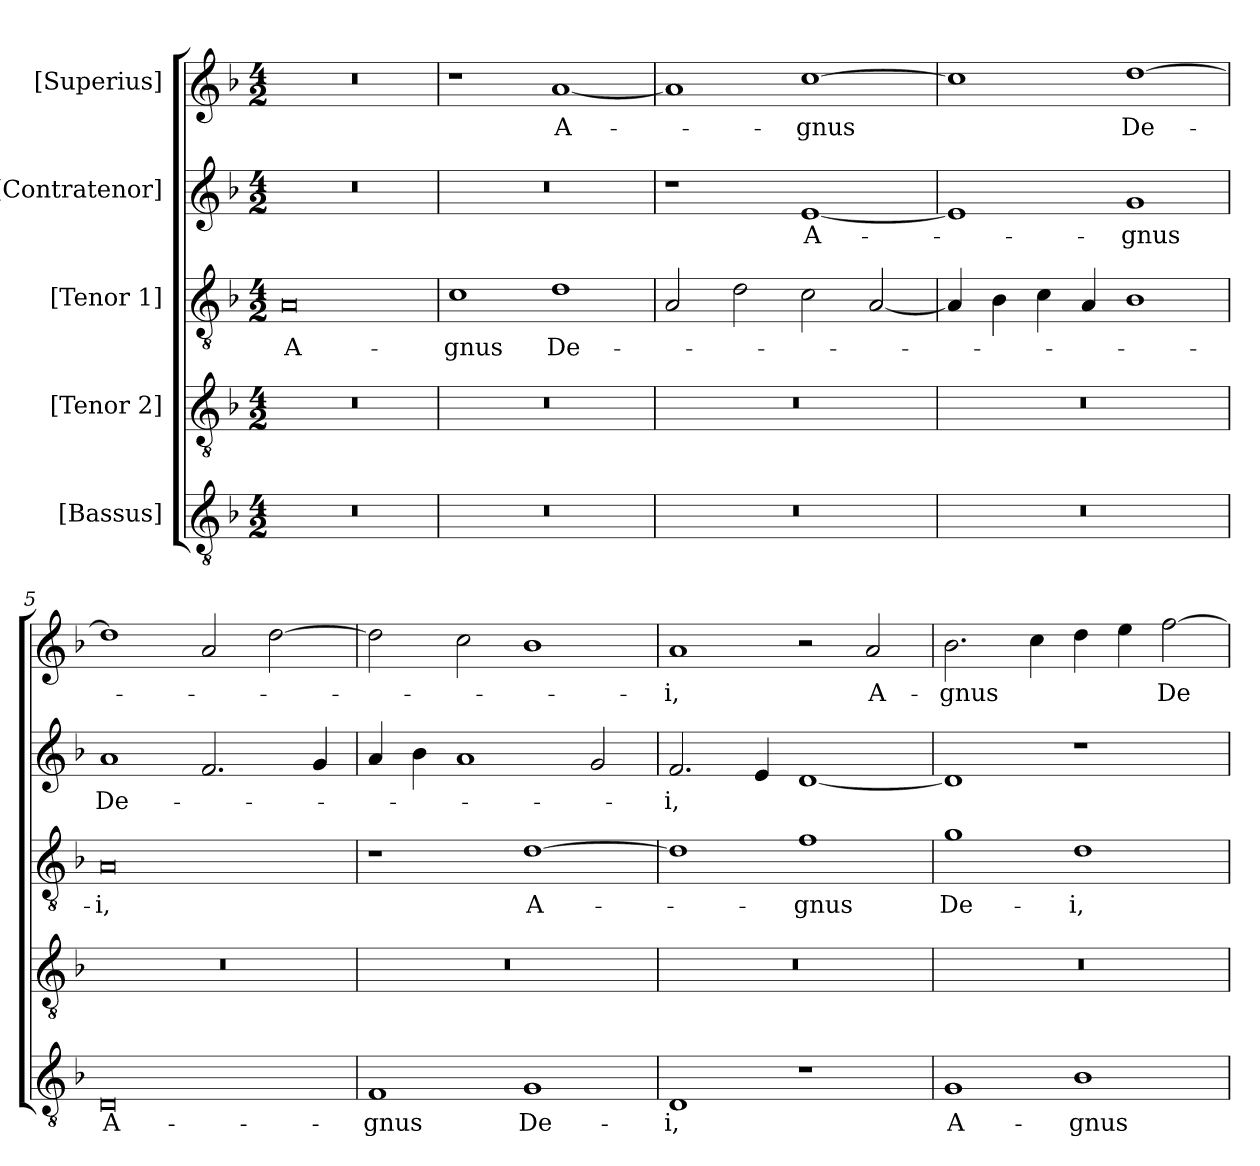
**kern	**text	**kern	**kern	**text	**kern	**text	**kern	**text
*part5	*part5	*part4	*part3	*part3	*part2	*part2	*part1	*part1
*staff5	*staff5	*staff4	*staff3	*staff3	*staff2	*staff2	*staff1	*staff1
*I"[Bassus]	*	*I"[Tenor 2]	*I"[Tenor 1]	*	*I"[Contratenor]	*	*I"[Superius]	*
*clefGv2	*	*clefGv2	*clefGv2	*	*clefG2	*	*clefG2	*
*k[b-]	*	*k[b-]	*k[b-]	*	*k[b-]	*	*k[b-]	*
*M4/2	*	*M4/2	*M4/2	*	*M4/2	*	*M4/2	*
=1	=1	=1	=1	=1	=1	=1	=1	=1
0r	.	0r	0A/	A-	0r	.	0r	.
=2	=2	=2	=2	=2	=2	=2	=2	=2
0r	.	0r	1c\	-gnus	0r	.	1r	.
.	.	.	1d\	De-	.	.	[1a/	A-
=3	=3	=3	=3	=3	=3	=3	=3	=3
0r	.	0r	2A/	.	1r	.	1a/]	.
.	.	.	2d\	.	.	.	.	.
.	.	.	2c\	.	[1e/	A-	[1cc\	-gnus
.	.	.	[2A/	.	.	.	.	.
=4	=4	=4	=4	=4	=4	=4	=4	=4
0r	.	0r	4A/]	.	1e/]	.	1cc\]	.
.	.	.	4B-\	.	.	.	.	.
.	.	.	4c\	.	.	.	.	.
.	.	.	4A/	.	.	.	.	.
.	.	.	1B-\	.	1g/	-gnus	[1dd\	De-
=5	=5	=5	=5	=5	=5	=5	=5	=5
0D/	A-	0r	0A/	-i,	1a/	De-	1dd\]	.
.	.	.	.	.	2.f/	.	2a/	.
.	.	.	.	.	.	.	[2dd\	.
.	.	.	.	.	4g/	.	.	.
=6	=6	=6	=6	=6	=6	=6	=6	=6
1F/	-gnus	0r	1r	.	4a/	.	2dd\]	.
.	.	.	.	.	4b-\	.	.	.
.	.	.	.	.	1a/	.	2cc\	.
1G/	De-	.	[1d\	A-	.	.	1b-\	.
.	.	.	.	.	2g/	.	.	.
=7	=7	=7	=7	=7	=7	=7	=7	=7
1D/	-i,	0r	1d\]	.	2.f/	-i,	1a/	-i,
.	.	.	.	.	4e/	.	.	.
1r	.	.	1f\	-gnus	[1d/	.	2r	.
.	.	.	.	.	.	.	2a/	A-
=8	=8	=8	=8	=8	=8	=8	=8	=8
1G/	A-	0r	1g\	De-	1d/]	.	2.b-\	-gnus
.	.	.	.	.	.	.	4cc\	.
1B-\	-gnus	.	1d\	-i,	1r	.	4dd\	.
.	.	.	.	.	.	.	4ee\	.
.	.	.	.	.	.	.	[2ff\	De-
=	=	=	=	=	=	=	=	=
*-	*-	*-	*-	*-	*-	*-	*-	*-
